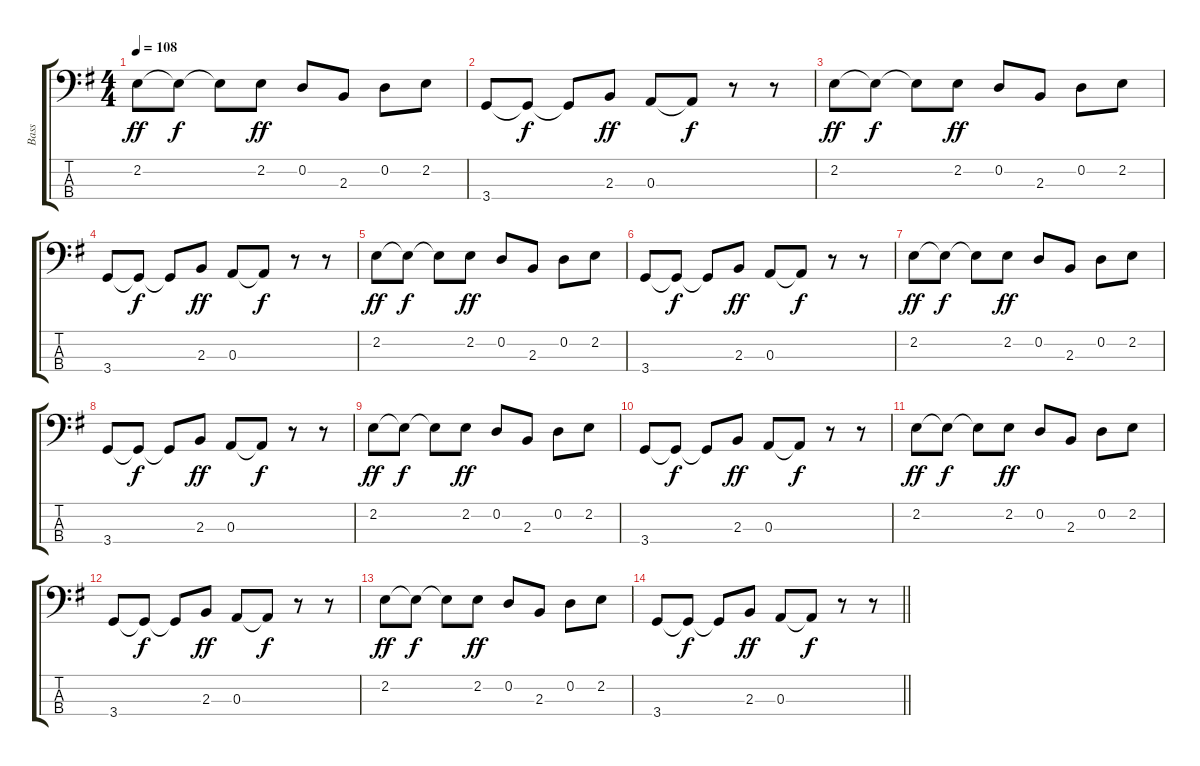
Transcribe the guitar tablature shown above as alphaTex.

\track ("Bass" "Bass") {instrument electricbasspick}
\staff {score tabs}
\tuning (G2 D2 A1 E1) {hide}
\ts (4 4)
\tempo 108
\clef f4
\ks g
2.2.8{dy ff} 2.2{t}.8{dy f} 2.2{t}.8 2.2.8{dy ff} 0.2.8 2.3.8 0.2.8 2.2.8 |
3.4.8 3.4{t}.8{dy f} 3.4{t}.8 2.3.8{dy ff} 0.3.8 0.3{t}.8{dy f} r.8 r.8 |
2.2.8{dy ff} 2.2{t}.8{dy f} 2.2{t}.8 2.2.8{dy ff} 0.2.8 2.3.8 0.2.8 2.2.8 |
3.4.8 3.4{t}.8{dy f} 3.4{t}.8 2.3.8{dy ff} 0.3.8 0.3{t}.8{dy f} r.8 r.8 |
2.2.8{dy ff} 2.2{t}.8{dy f} 2.2{t}.8 2.2.8{dy ff} 0.2.8 2.3.8 0.2.8 2.2.8 |
3.4.8 3.4{t}.8{dy f} 3.4{t}.8 2.3.8{dy ff} 0.3.8 0.3{t}.8{dy f} r.8 r.8 |
2.2.8{dy ff} 2.2{t}.8{dy f} 2.2{t}.8 2.2.8{dy ff} 0.2.8 2.3.8 0.2.8 2.2.8 |
3.4.8 3.4{t}.8{dy f} 3.4{t}.8 2.3.8{dy ff} 0.3.8 0.3{t}.8{dy f} r.8 r.8 |
2.2.8{dy ff} 2.2{t}.8{dy f} 2.2{t}.8 2.2.8{dy ff} 0.2.8 2.3.8 0.2.8 2.2.8 |
3.4.8 3.4{t}.8{dy f} 3.4{t}.8 2.3.8{dy ff} 0.3.8 0.3{t}.8{dy f} r.8 r.8 |
2.2.8{dy ff} 2.2{t}.8{dy f} 2.2{t}.8 2.2.8{dy ff} 0.2.8 2.3.8 0.2.8 2.2.8 |
3.4.8 3.4{t}.8{dy f} 3.4{t}.8 2.3.8{dy ff} 0.3.8 0.3{t}.8{dy f} r.8 r.8 |
2.2.8{dy ff} 2.2{t}.8{dy f} 2.2{t}.8 2.2.8{dy ff} 0.2.8 2.3.8 0.2.8 2.2.8 |
\barLineRight lightlight
3.4.8 3.4{t}.8{dy f} 3.4{t}.8 2.3.8{dy ff} 0.3.8 0.3{t}.8{dy f} r.8 r.8
